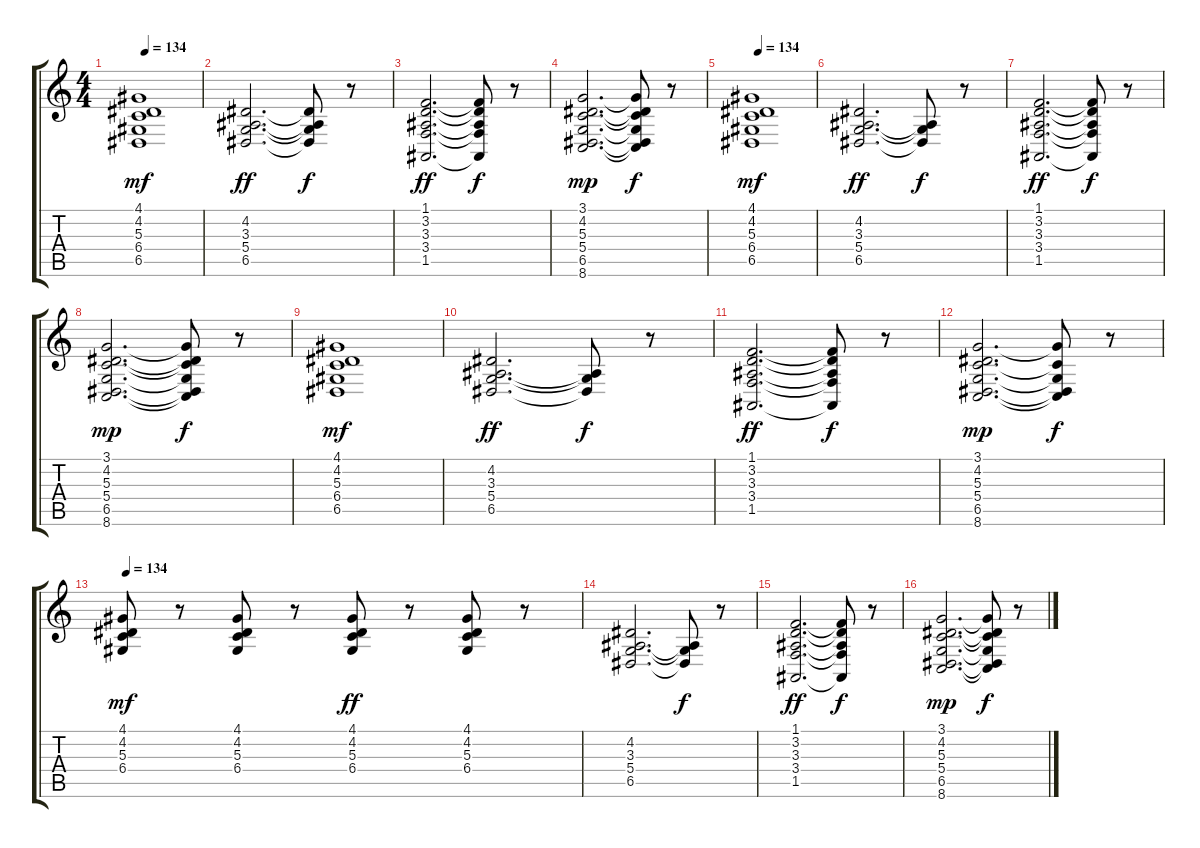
\track "" {instrument electricgrandpiano}
\staff {score tabs}
\tuning (E4 B3 G3 D3 A2 E2) {hide}
\ts (4 4)
\tempo 134
\clef g2
\ks c
(4.1 4.2 5.3 6.4 6.5).1{dy mf} |
(4.2 3.3 5.4 6.5).2{d dy ff} (4.2{t} 3.3{t} 5.4{t} 6.5{t}).8{dy f} r.8 |
(1.1 3.2 3.3 3.4 1.5).2{d dy ff} (1.1{t} 3.2{t} 3.3{t} 3.4{t} 1.5{t}).8{dy f} r.8 |
(3.1 4.2 5.3 5.4 6.5 8.6).2{d dy mp} (3.1{t} 4.2{t} 5.3{t} 5.4{t} 6.5{t} 8.6{t}).8{dy f} r.8 |
\tempo 134
(4.1 4.2 5.3 6.4 6.5).1{dy mf} |
(4.2 3.3 5.4 6.5).2{d dy ff} (3.3{t} 5.4{t} 6.5{t}).8{dy f} r.8 |
(1.1 3.2 3.3 3.4 1.5).2{d dy ff} (1.1{t} 3.2{t} 3.3{t} 3.4{t} 1.5{t}).8{dy f} r.8 |
(3.1 4.2 5.3 5.4 6.5 8.6).2{d dy mp} (3.1{t} 4.2{t} 5.3{t} 5.4{t} 6.5{t} 8.6{t}).8{dy f} r.8 |
(4.1 4.2 5.3 6.4 6.5).1{dy mf} |
(4.2 3.3 5.4 6.5).2{d dy ff} (3.3{t} 5.4{t} 6.5{t}).8{dy f} r.8 |
(1.1 3.2 3.3 3.4 1.5).2{d dy ff} (1.1{t} 3.2{t} 3.3{t} 3.4{t} 1.5{t}).8{dy f} r.8 |
(3.1 4.2 5.3 5.4 6.5 8.6).2{d dy mp} (3.1{t} 5.3{t} 5.4{t} 6.5{t} 8.6{t}).8{dy f} r.8 |
\tempo 134
(4.1 4.2 5.3 6.4).8{dy mf} r.8 (4.1 4.2 5.3 6.4).8 r.8 (4.1 4.2 5.3 6.4).8{dy ff} r.8 (4.1 4.2 5.3 6.4).8 r.8 |
(4.2 3.3 5.4 6.5).2{d} (3.3{t} 5.4{t} 6.5{t}).8{dy f} r.8 |
(1.1 3.2 3.3 3.4 1.5).2{d dy ff} (1.1{t} 3.2{t} 3.3{t} 3.4{t} 1.5{t}).8{dy f} r.8 |
(3.1 4.2 5.3 5.4 6.5 8.6).2{d dy mp} (3.1{t} 4.2{t} 5.3{t} 5.4{t} 6.5{t} 8.6{t}).8{dy f} r.8
